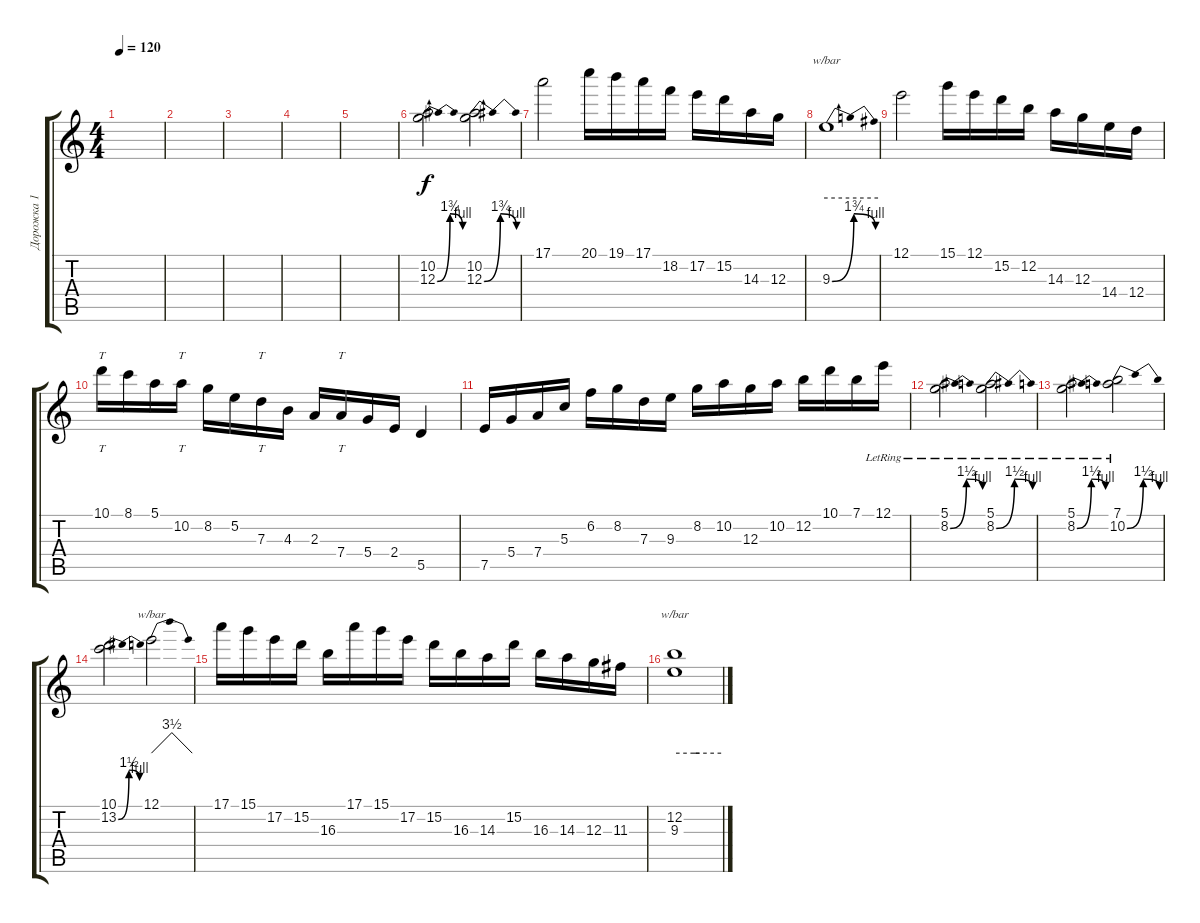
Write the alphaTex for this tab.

\track ("Дорожка 1" "Дорожка 1") {instrument overdrivenguitar}
\staff {score tabs}
\tuning (E4 B3 G3 D3 A2 E2) {hide}
\ts (4 4)
\tempo 120
\clef g2
\ks c
|
|
|
|
|
(10.2 12.3{be (bendrelease 0 0 15 7 15 7 60 4)}).2 (10.2 12.3{be (bendrelease 0 0 15 7 15 7 60 4)}).2 |
17.1.2 20.1.16 19.1.16 17.1.16 18.2.16 17.2.16 15.2.16 14.3.16 12.3.16 |
9.3{be (bendrelease 0 0 15 7 15 7 60 4)}.1{tbe (hold default 0 0 60 0)} |
12.1.2 15.1.16 12.1.16 15.2.16 12.2.16 14.3.16 12.3.16 14.4.16 12.4.16 |
10.1.16{tt} 8.1.16 5.1.16 10.2.16{tt} 8.2.16 5.2.16 7.3.16{tt} 4.3.16 2.3.16 7.4.16{tt} 5.4.16 2.4.16 5.5.4 |
7.5.16 5.4.16 7.4.16 5.3.16 6.2.16 8.2.16 7.3.16 9.3.16 8.2.16 10.2.16 12.3.16 10.2.16 12.2.16 10.1.16 7.1.16 12.1{lr}.16 |
(5.1 8.2{be (bendrelease 0 0 15 6 15 6 60 4) lr}).2 (5.1 8.2{be (bendrelease 0 0 15 6 15 6 60 4) lr}).2 |
(5.1 8.2{be (bendrelease 0 0 15 6 15 6 60 4) lr}).2 (7.1 10.2{be (bendrelease 0 0 15 6 15 6 60 4) lr}).2 |
(10.1 13.2{be (bendrelease 0 0 15 6 15 6 60 4)}).2 12.1.2{tbe (dip default 0 0 30 14 60 0)} |
17.1.16 15.1.16 17.2.16 15.2.16 16.3.16 17.1.16 15.1.16 17.2.16 15.2.16 16.3.16 14.3.16 15.2.16 16.3.16 14.3.16 12.3.16 11.3.16 |
(12.2 9.3).1{tbe (custom default 0 0 25 0 30 0 32 0 60 0)}
